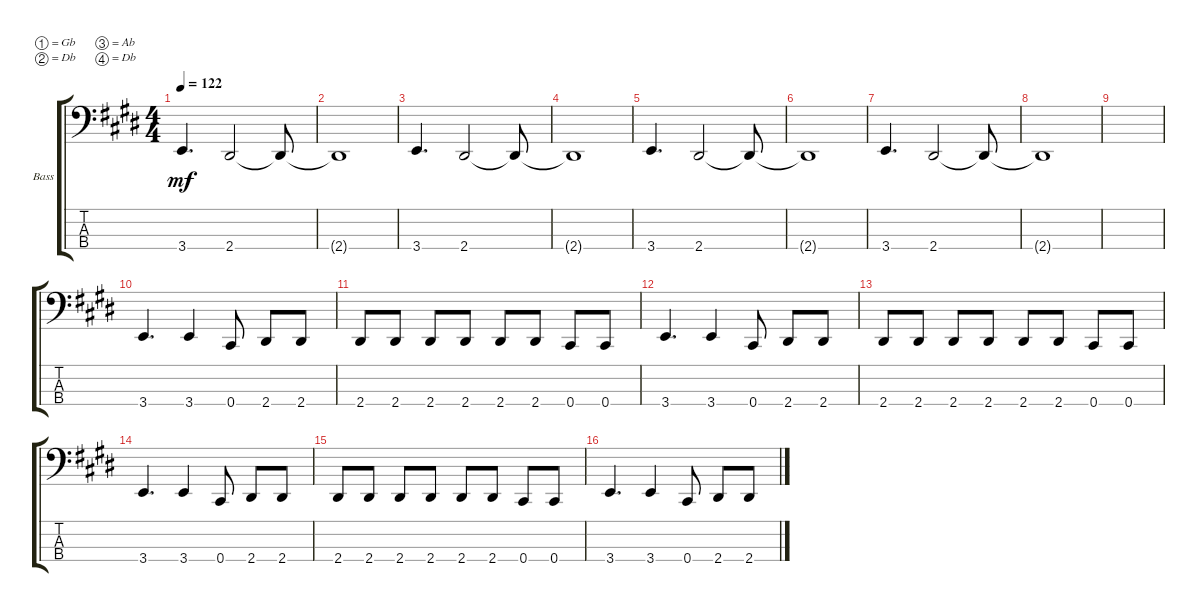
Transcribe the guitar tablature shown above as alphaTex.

\defaultSystemsLayout 4
\bracketExtendMode groupsimilarinstruments
\firstSystemTrackNameOrientation horizontal
\otherSystemsTrackNameOrientation horizontal
\track ("Baixo" "Bass") {multiBarRest instrument electricbassfinger}
\staff {score tabs}
\tuning (Gb2 Db2 Ab1 Db1)
\ts (4 4)
\tempo 122
\clef f4
\ks e
3.4.4{d dy mf instrument electricbassfinger} 2.4.2 2.4{t}.8 |
2.4{t}.1 |
3.4.4{d} 2.4.2 2.4{t}.8 |
2.4{t}.1 |
3.4.4{d} 2.4.2 2.4{t}.8 |
2.4{t}.1 |
3.4.4{d} 2.4.2 2.4{t}.8 |
2.4{t}.1 |
|
3.4.4{d} 3.4.4 0.4.8 2.4.8 2.4.8 |
2.4.8 2.4.8 2.4.8 2.4.8 2.4.8 2.4.8 0.4.8 0.4.8 |
3.4.4{d} 3.4.4 0.4.8 2.4.8 2.4.8 |
2.4.8 2.4.8 2.4.8 2.4.8 2.4.8 2.4.8 0.4.8 0.4.8 |
3.4.4{d} 3.4.4 0.4.8 2.4.8 2.4.8 |
2.4.8 2.4.8 2.4.8 2.4.8 2.4.8 2.4.8 0.4.8 0.4.8 |
3.4.4{d} 3.4.4 0.4.8 2.4.8 2.4.8
